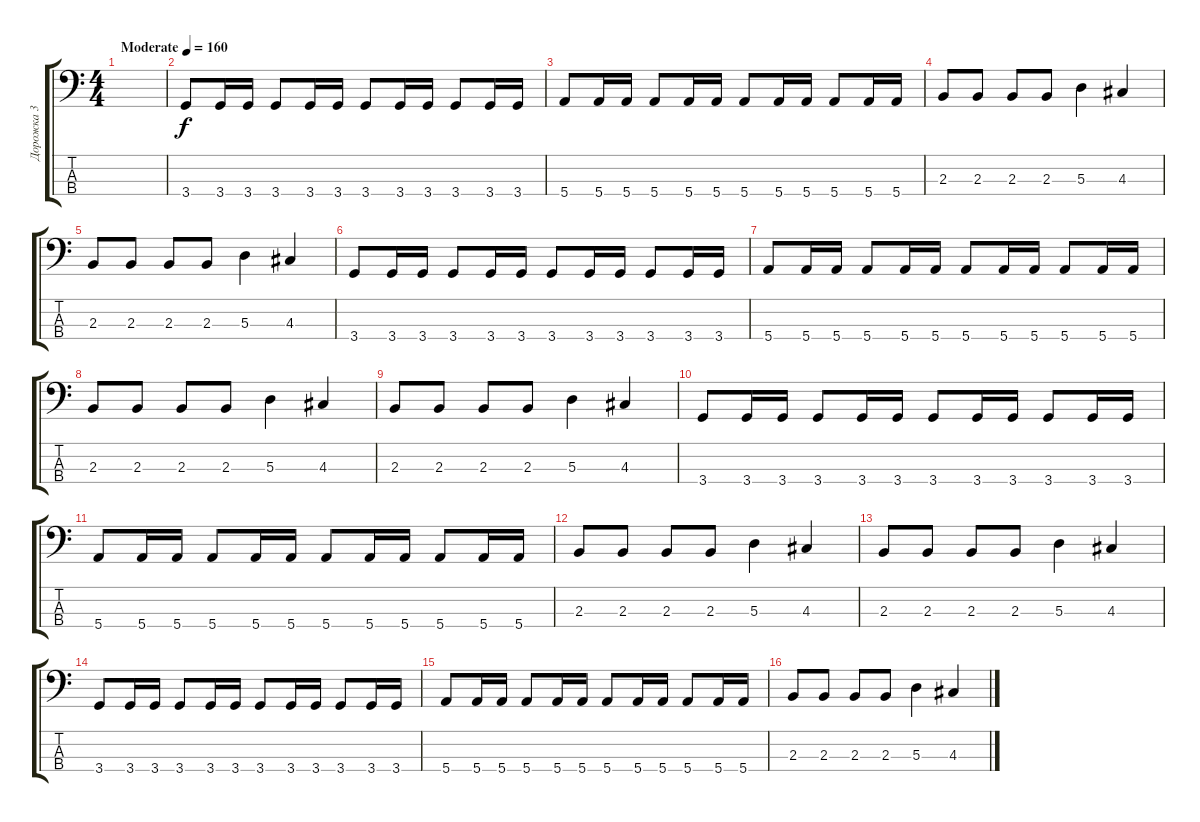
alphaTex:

\track ("Дорожка 3" "Дорожка 3") {instrument electricbasspick}
\staff {score tabs}
\tuning (G2 D2 A1 E1) {hide}
\ts (4 4)
\tempo (160 "Moderate")
\clef f4
\ks c
|
3.4.8 3.4.16 3.4.16 3.4.8 3.4.16 3.4.16 3.4.8 3.4.16 3.4.16 3.4.8 3.4.16 3.4.16 |
5.4.8 5.4.16 5.4.16 5.4.8 5.4.16 5.4.16 5.4.8 5.4.16 5.4.16 5.4.8 5.4.16 5.4.16 |
2.3.8 2.3.8 2.3.8 2.3.8 5.3.4 4.3.4 |
2.3.8 2.3.8 2.3.8 2.3.8 5.3.4 4.3.4 |
3.4.8 3.4.16 3.4.16 3.4.8 3.4.16 3.4.16 3.4.8 3.4.16 3.4.16 3.4.8 3.4.16 3.4.16 |
5.4.8 5.4.16 5.4.16 5.4.8 5.4.16 5.4.16 5.4.8 5.4.16 5.4.16 5.4.8 5.4.16 5.4.16 |
2.3.8 2.3.8 2.3.8 2.3.8 5.3.4 4.3.4 |
2.3.8 2.3.8 2.3.8 2.3.8 5.3.4 4.3.4 |
3.4.8 3.4.16 3.4.16 3.4.8 3.4.16 3.4.16 3.4.8 3.4.16 3.4.16 3.4.8 3.4.16 3.4.16 |
5.4.8 5.4.16 5.4.16 5.4.8 5.4.16 5.4.16 5.4.8 5.4.16 5.4.16 5.4.8 5.4.16 5.4.16 |
2.3.8 2.3.8 2.3.8 2.3.8 5.3.4 4.3.4 |
2.3.8 2.3.8 2.3.8 2.3.8 5.3.4 4.3.4 |
3.4.8 3.4.16 3.4.16 3.4.8 3.4.16 3.4.16 3.4.8 3.4.16 3.4.16 3.4.8 3.4.16 3.4.16 |
5.4.8 5.4.16 5.4.16 5.4.8 5.4.16 5.4.16 5.4.8 5.4.16 5.4.16 5.4.8 5.4.16 5.4.16 |
2.3.8 2.3.8 2.3.8 2.3.8 5.3.4 4.3.4
